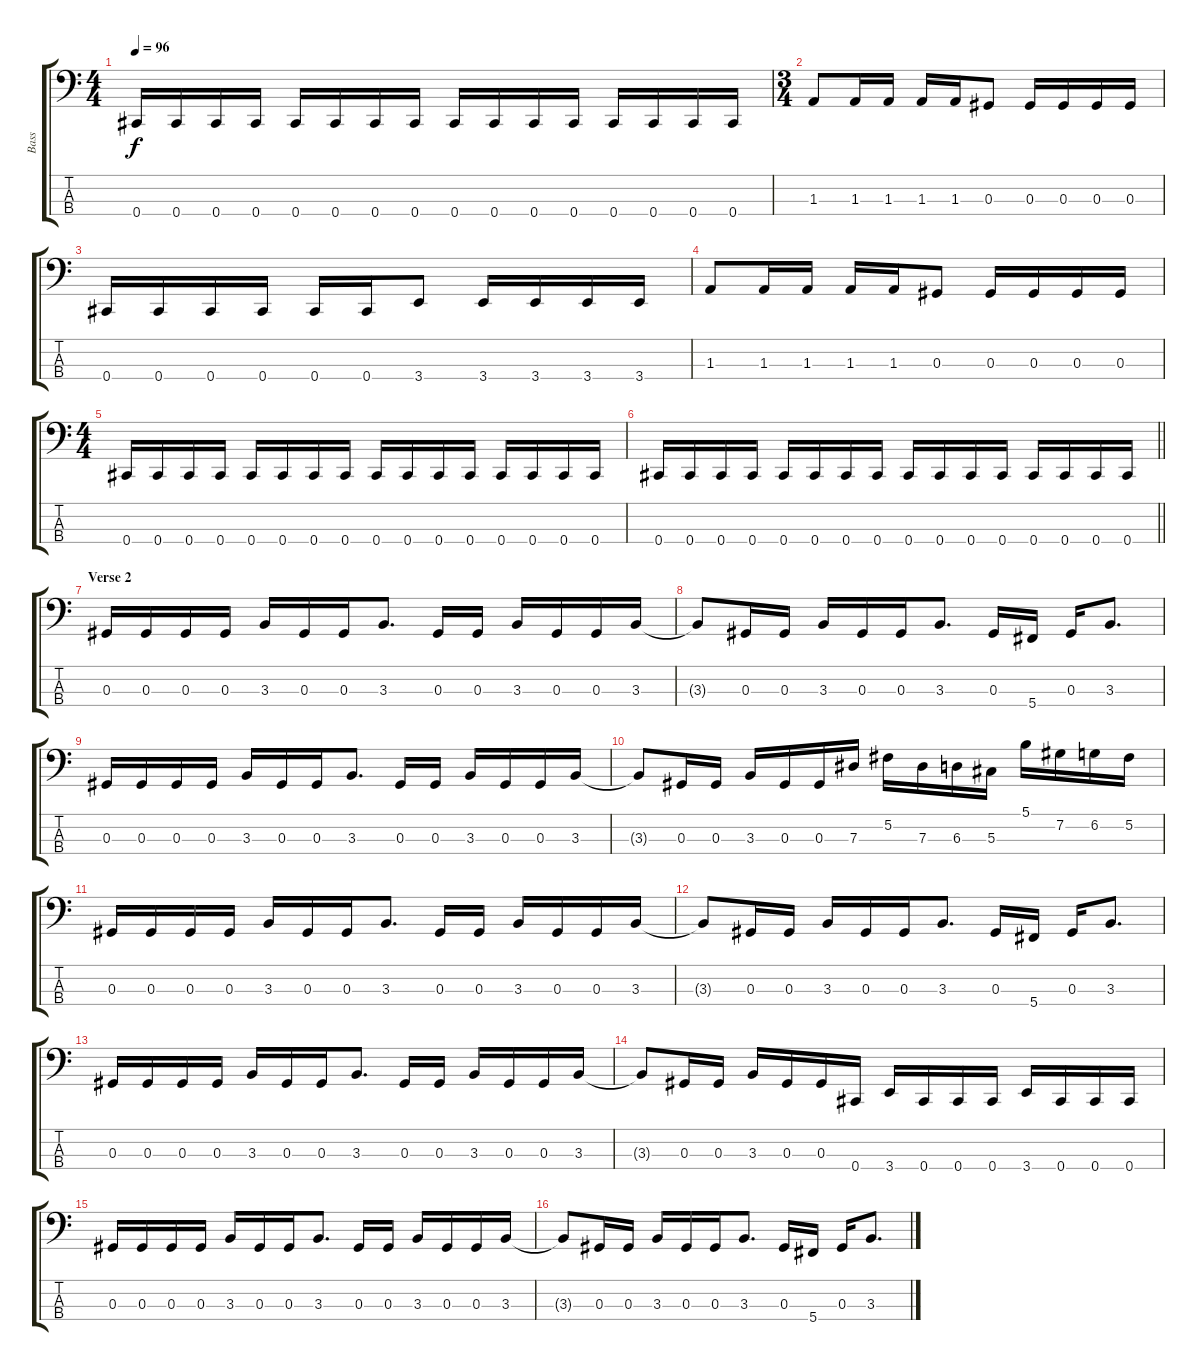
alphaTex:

\track ("Bass" "Bass") {instrument electricbasspick}
\staff {score tabs}
\tuning (Gb2 Db2 Ab1 Db1) {hide}
\ts (4 4)
\tempo 96
\clef f4
\ks c
0.4.16{dy f} 0.4.16 0.4.16 0.4.16 0.4.16 0.4.16 0.4.16 0.4.16 0.4.16 0.4.16 0.4.16 0.4.16 0.4.16 0.4.16 0.4.16 0.4.16 |
\ts (3 4)
1.3.8 1.3.16 1.3.16 1.3.16 1.3.16 0.3.8 0.3.16 0.3.16 0.3.16 0.3.16 |
0.4.16 0.4.16 0.4.16 0.4.16 0.4.16 0.4.16 3.4.8 3.4.16 3.4.16 3.4.16 3.4.16 |
1.3.8 1.3.16 1.3.16 1.3.16 1.3.16 0.3.8 0.3.16 0.3.16 0.3.16 0.3.16 |
\ts (4 4)
0.4.16 0.4.16 0.4.16 0.4.16 0.4.16 0.4.16 0.4.16 0.4.16 0.4.16 0.4.16 0.4.16 0.4.16 0.4.16 0.4.16 0.4.16 0.4.16 |
\barLineRight lightlight
0.4.16 0.4.16 0.4.16 0.4.16 0.4.16 0.4.16 0.4.16 0.4.16 0.4.16 0.4.16 0.4.16 0.4.16 0.4.16 0.4.16 0.4.16 0.4.16 |
\section ("" "Verse 2")
0.3.16 0.3.16 0.3.16 0.3.16 3.3.16 0.3.16 0.3.16 3.3.8{d} 0.3.16 0.3.16 3.3.16 0.3.16 0.3.16 3.3.16 |
3.3{t}.8 0.3.16 0.3.16 3.3.16 0.3.16 0.3.16 3.3.8{d} 0.3.16 5.4.16 0.3.16 3.3.8{d} |
0.3.16 0.3.16 0.3.16 0.3.16 3.3.16 0.3.16 0.3.16 3.3.8{d} 0.3.16 0.3.16 3.3.16 0.3.16 0.3.16 3.3.16 |
3.3{t}.8 0.3.16 0.3.16 3.3.16 0.3.16 0.3.16 7.3.16 5.2.16 7.3.16 6.3.16 5.3.16 5.1.16 7.2.16 6.2.16 5.2.16 |
0.3.16 0.3.16 0.3.16 0.3.16 3.3.16 0.3.16 0.3.16 3.3.8{d} 0.3.16 0.3.16 3.3.16 0.3.16 0.3.16 3.3.16 |
3.3{t}.8 0.3.16 0.3.16 3.3.16 0.3.16 0.3.16 3.3.8{d} 0.3.16 5.4.16 0.3.16 3.3.8{d} |
0.3.16 0.3.16 0.3.16 0.3.16 3.3.16 0.3.16 0.3.16 3.3.8{d} 0.3.16 0.3.16 3.3.16 0.3.16 0.3.16 3.3.16 |
3.3{t}.8 0.3.16 0.3.16 3.3.16 0.3.16 0.3.16 0.4.16 3.4.16 0.4.16 0.4.16 0.4.16 3.4.16 0.4.16 0.4.16 0.4.16 |
0.3.16 0.3.16 0.3.16 0.3.16 3.3.16 0.3.16 0.3.16 3.3.8{d} 0.3.16 0.3.16 3.3.16 0.3.16 0.3.16 3.3.16 |
3.3{t}.8 0.3.16 0.3.16 3.3.16 0.3.16 0.3.16 3.3.8{d} 0.3.16 5.4.16 0.3.16 3.3.8{d}
